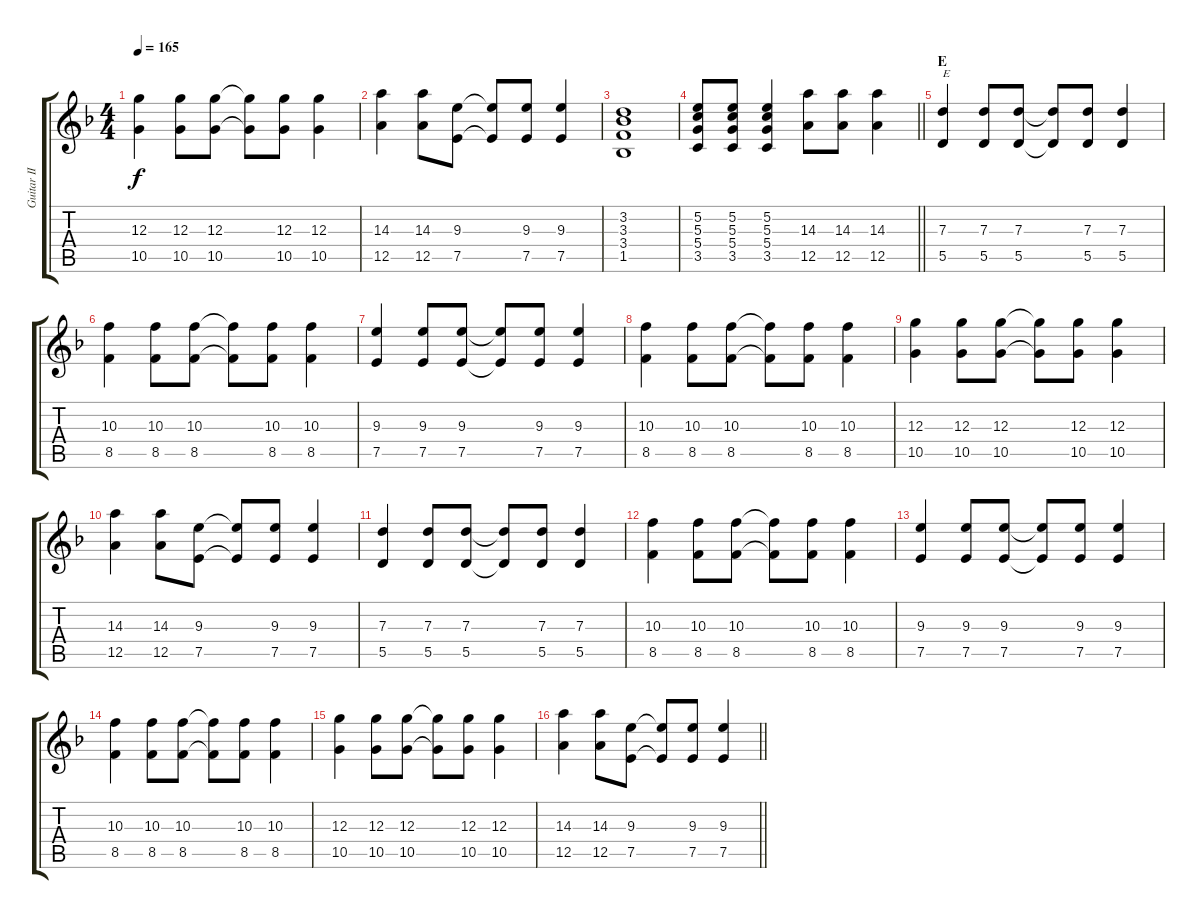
\track ("Guitar II" "Guitar II") {instrument overdrivenguitar}
\staff {score tabs}
\tuning (E4 B3 G3 D3 A2 E2) {hide}
\ts (4 4)
\tempo 165
\clef g2
\ks f
(12.3 10.5).4{dy f} (12.3 10.5).8 (12.3 10.5).8 (12.3{t} 10.5{t}).8 (12.3 10.5).8 (12.3 10.5).4 |
(14.3 12.5).4 (14.3 12.5).8 (9.3 7.5).8 (9.3{t} 7.5{t}).8 (9.3 7.5).8 (9.3 7.5).4 |
(3.2 3.3 3.4 1.5).1 |
\barLineRight lightlight
(5.2 5.3 5.4 3.5).8 (5.2 5.3 5.4 3.5).8 (5.2 5.3 5.4 3.5).4 (14.3 12.5).8 (14.3 12.5).8 (14.3 12.5).4 |
\section ("" "E")
(7.3 5.5).4{txt "E"} (7.3 5.5).8 (7.3 5.5).8 (7.3{t} 5.5{t}).8 (7.3 5.5).8 (7.3 5.5).4 |
(10.3 8.5).4 (10.3 8.5).8 (10.3 8.5).8 (10.3{t} 8.5{t}).8 (10.3 8.5).8 (10.3 8.5).4 |
(9.3 7.5).4 (9.3 7.5).8 (9.3 7.5).8 (9.3{t} 7.5{t}).8 (9.3 7.5).8 (9.3 7.5).4 |
(10.3 8.5).4 (10.3 8.5).8 (10.3 8.5).8 (10.3{t} 8.5{t}).8 (10.3 8.5).8 (10.3 8.5).4 |
(12.3 10.5).4 (12.3 10.5).8 (12.3 10.5).8 (12.3{t} 10.5{t}).8 (12.3 10.5).8 (12.3 10.5).4 |
(14.3 12.5).4 (14.3 12.5).8 (9.3 7.5).8 (9.3{t} 7.5{t}).8 (9.3 7.5).8 (9.3 7.5).4 |
(7.3 5.5).4 (7.3 5.5).8 (7.3 5.5).8 (7.3{t} 5.5{t}).8 (7.3 5.5).8 (7.3 5.5).4 |
(10.3 8.5).4 (10.3 8.5).8 (10.3 8.5).8 (10.3{t} 8.5{t}).8 (10.3 8.5).8 (10.3 8.5).4 |
(9.3 7.5).4 (9.3 7.5).8 (9.3 7.5).8 (9.3{t} 7.5{t}).8 (9.3 7.5).8 (9.3 7.5).4 |
(10.3 8.5).4 (10.3 8.5).8 (10.3 8.5).8 (10.3{t} 8.5{t}).8 (10.3 8.5).8 (10.3 8.5).4 |
(12.3 10.5).4 (12.3 10.5).8 (12.3 10.5).8 (12.3{t} 10.5{t}).8 (12.3 10.5).8 (12.3 10.5).4 |
\barLineRight lightlight
(14.3 12.5).4 (14.3 12.5).8 (9.3 7.5).8 (9.3{t} 7.5{t}).8 (9.3 7.5).8 (9.3 7.5).4
